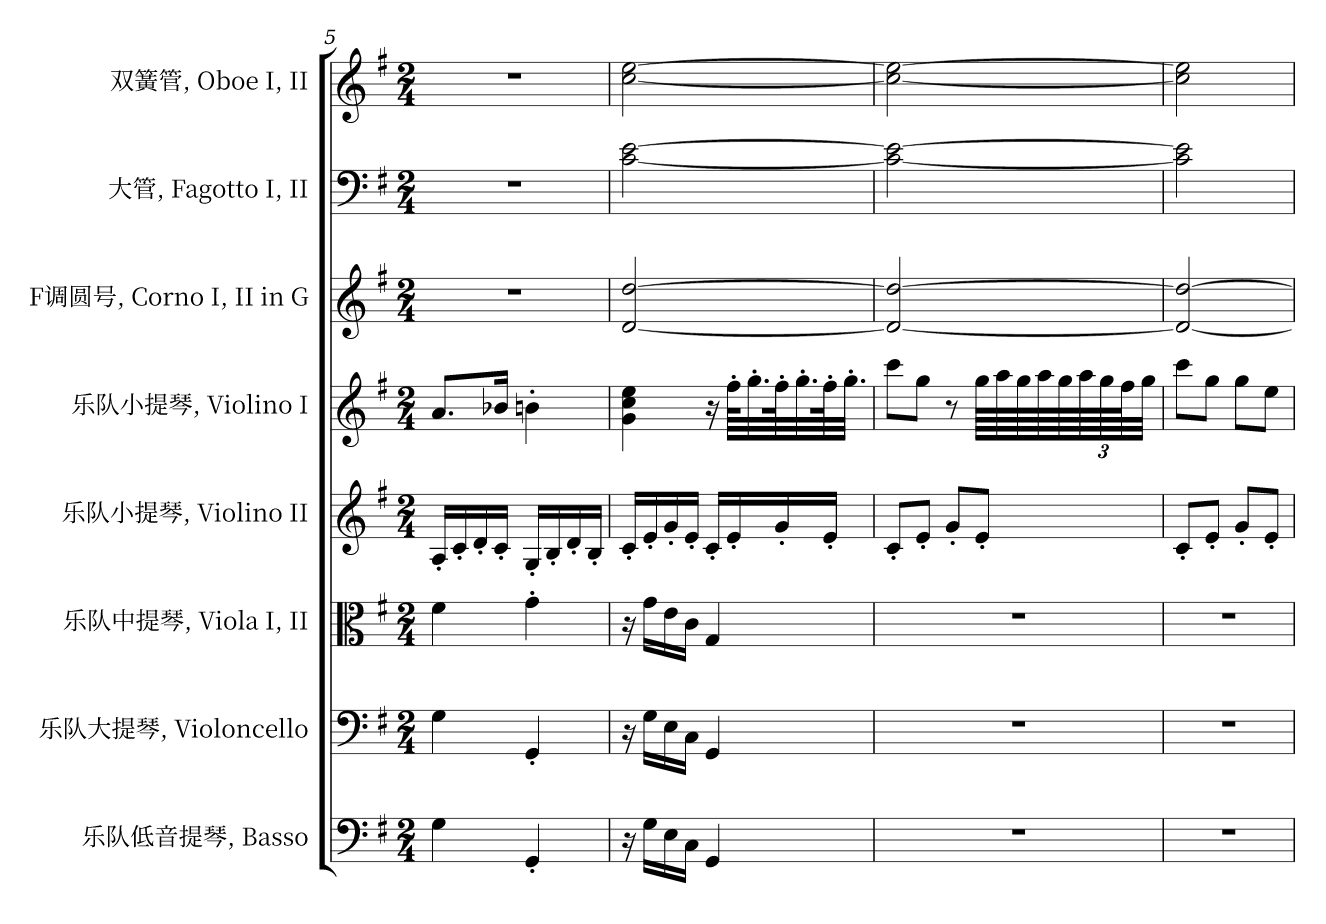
**kern	**kern	**kern	**kern	**kern	**kern	**kern	**kern
*part8	*part7	*part6	*part5	*part4	*part3	*part2	*part1
*staff8	*staff7	*staff6	*staff5	*staff4	*staff3	*staff2	*staff1
*I"乐队低音提琴, Basso	*I"乐队大提琴, Violoncello	*I"乐队中提琴, Viola I, II	*I"乐队小提琴, Violino II	*I"乐队小提琴, Violino I	*I"F调圆号, Corno I, II in G	*I"大管, Fagotto I, II	*I"双簧管, Oboe I, II
*	*	*	*	*	*	*	*I'Ob.
*clefF4	*clefF4	*clefC3	*clefG2	*clefG2	*clefG2	*clefF4	*clefG2
*ITrd7c12	*	*	*	*	*ITrd4c7	*	*
*k[f#]	*k[f#]	*k[f#]	*k[f#]	*k[f#]	*k[]	*k[f#]	*k[f#]
*M2/4	*M2/4	*M2/4	*M2/4	*M2/4	*M2/4	*M2/4	*M2/4
=5	=5	=5	=5	=5	=5	=5	=5
4GG\	4G\	4f#\	16A'/LL	8.a/L	2r	2r	2r
.	.	.	16c'/	.	.	.	.
.	.	.	16d'/	.	.	.	.
.	.	.	16c'/JJ	16b-X/Jk	.	.	.
4GGG'/	4GG'/	4g'\	16G'/LL	4bn'\	.	.	.
.	.	.	16B'/	.	.	.	.
.	.	.	16d'/	.	.	.	.
.	.	.	16B'/JJ	.	.	.	.
=6	=6	=6	=6	=6	=6	=6	=6
16r	16r	16r	16c'/LL	4g\ 4cc\ 4ee\	[2G/ [2g/	[2c\ [2e\	[2cc\ [2ee\
16GG\LL	16G\LL	16g\LL	16e'/	.	.	.	.
16EE\	16E\	16e\	16g'/	.	.	.	.
16CC\JJ	16C\JJ	16c\JJ	16e'/JJ	.	.	.	.
4GGG/	4GG/	4G/	16c'/LL	16r	.	.	.
.	.	.	16e'/	64ff#'\KLLL	.	.	.
.	.	.	.	32.gg'\	.	.	.
.	.	.	16g'/	64ff#'\K	.	.	.
.	.	.	.	32.gg'\	.	.	.
.	.	.	16e'/JJ	64ff#'\K	.	.	.
.	.	.	.	32.gg'\JJJ	.	.	.
=7	=7	=7	=7	=7	=7	=7	=7
*	*	*	*	*	*	*	*MM84
2r	2r	2r	8c'/L	8ccc\L	2G/_ 2g/_	2c\_ 2e\_	2cc\_ 2ee\_
.	.	.	8e'/J	8gg\J	.	.	.
.	.	.	8g'/L	8r	.	.	.
.	.	.	8e'/J	64gg\LLLL	.	.	.
.	.	.	.	64aa\	.	.	.
.	.	.	.	64gg\	.	.	.
.	.	.	.	64aa\	.	.	.
*	*	*	*	*Xbrackettup	*	*	*
.	.	.	.	96gg\	.	.	.
.	.	.	.	96aa\	.	.	.
.	.	.	.	96gg\	.	.	.
.	.	.	.	96ff#\J	.	.	.
.	.	.	.	48gg\JJJ	.	.	.
!!LO:PB:g=z
=8	=8	=8	=8	=8	=8	=8	=8
2r	2r	2r	8c'/L	8ccc\L	2G/_ 2g/_	2c\] 2e\]	2cc\] 2ee\]
.	.	.	8e'/J	8gg\J	.	.	.
.	.	.	8g'/L	8gg\L	.	.	.
.	.	.	8e'/J	8ee\J	.	.	.
=	=	=	=	=	=	=	=
*-	*-	*-	*-	*-	*-	*-	*-
